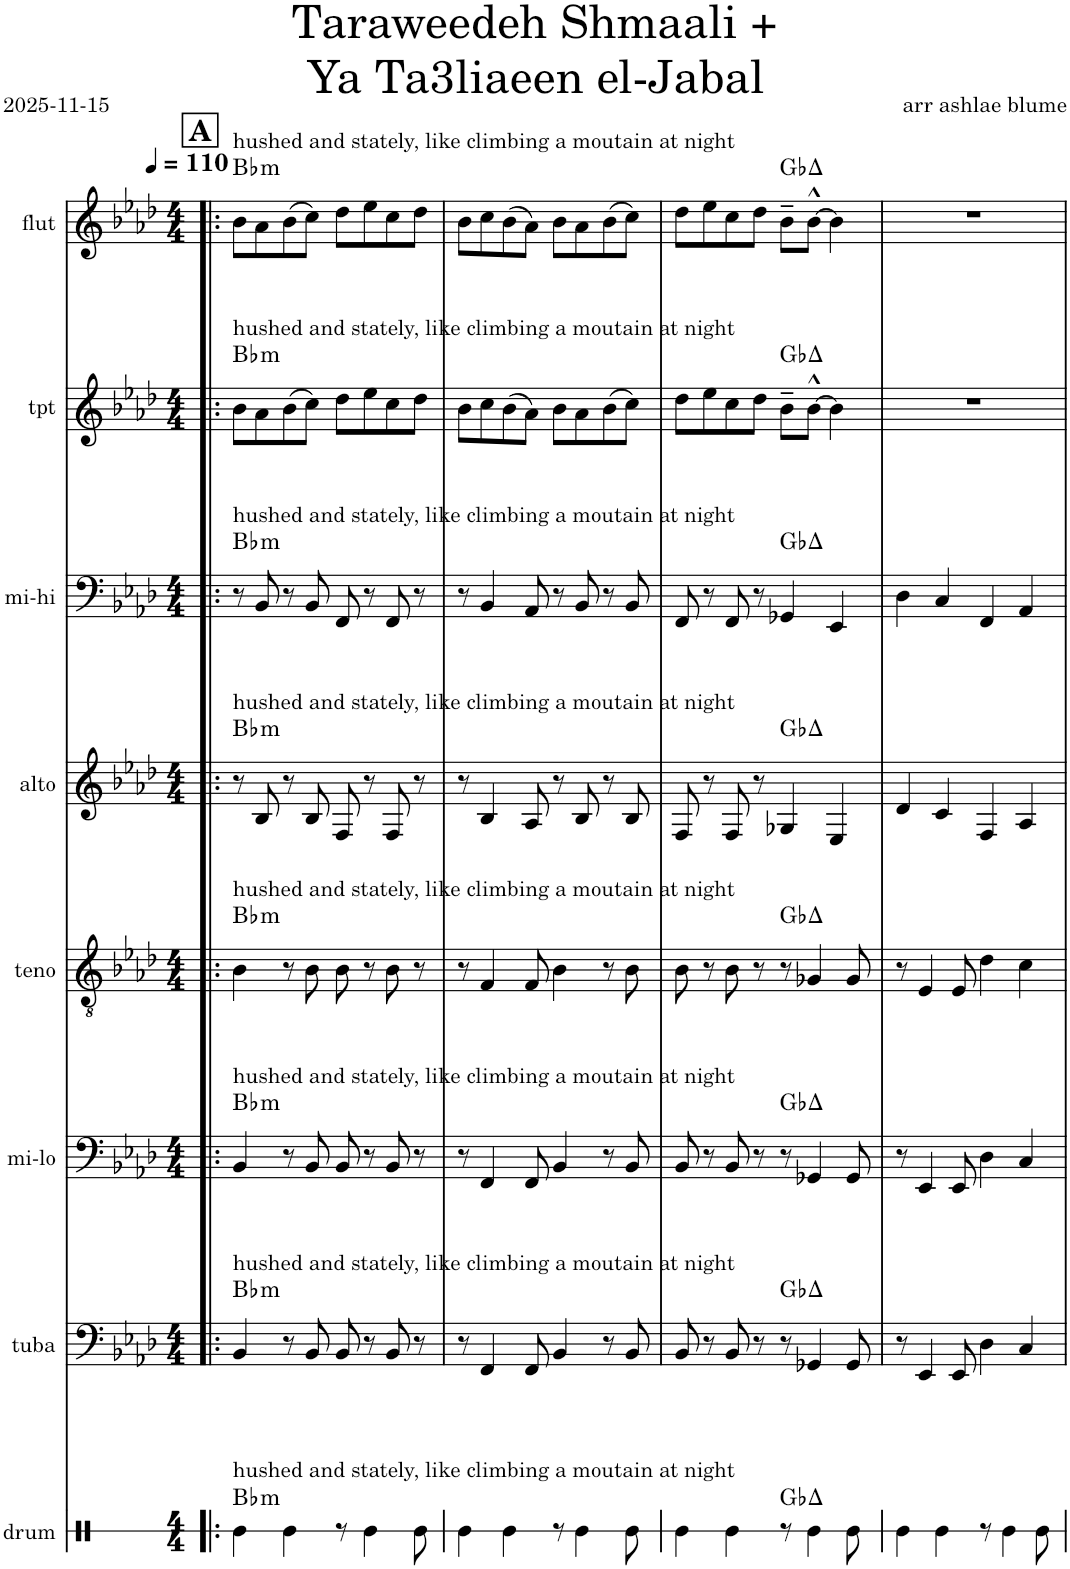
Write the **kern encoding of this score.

**kern	**harte	**kern	**harte	**kern	**harte	**kern	**harte	**kern	**harte	**kern	**harte	**kern	**harte	**kern	**harte
*part8	*part8	*part7	*part7	*part6	*part6	*part5	*part5	*part4	*part4	*part3	*part3	*part2	*part2	*part1	*part1
*staff8	*	*staff7	*	*staff6	*	*staff5	*	*staff4	*	*staff3	*	*staff2	*	*staff1	*
*I"drum	*	*I"tuba	*	*I"mi-lo	*	*I"teno	*	*I"alto	*	*I"mi-hi	*	*I"tpt	*	*I"flut	*
*I'drum	*	*I'tuba	*	*I'mi-lo	*	*I'teno	*	*I'alto	*	*I'mi-hi	*	*I'tpt	*	*I'flut	*
*stria1	*	*	*	*	*	*	*	*	*	*	*	*	*	*	*
*clefX	*	*clefF4	*	*clefF4	*	*clefGv2	*	*clefG2	*	*clefF4	*	*clefG2	*	*clefG2	*
*	*	*	*	*	*	*Trd8c14	*	*Trd5c9	*	*	*	*Trd1c2	*	*	*
*k[]	*	*k[b-e-a-d-]	*	*k[b-e-a-d-]	*	*k[b-e-a-d-]	*	*k[b-e-a-d-]	*	*k[b-e-a-d-]	*	*k[b-e-a-d-]	*	*k[b-e-a-d-]	*
*M4/4	*	*M4/4	*	*M4/4	*	*M4/4	*	*M4/4	*	*M4/4	*	*M4/4	*	*M4/4	*
*MM110	*	*MM110	*	*MM110	*	*MM110	*	*MM110	*	*MM110	*	*MM110	*	*MM110	*
!!LO:REH:place=s1:a:B:cj:fs=14:t=A
=1!|:	=1!|:	=1!|:	=1!|:	=1!|:	=1!|:	=1!|:	=1!|:	=1!|:	=1!|:	=1!|:	=1!|:	=1!|:	=1!|:	=1!|:	=1!|:
!	!	!	!	!	!	!	!	!	!	!	!	!	!	!LO:TX:a:t=hushed and stately, like climbing a moutain at night	!
!	!	!	!	!	!	!	!	!	!	!	!	!LO:TX:a:t=hushed and stately, like climbing a moutain at night	!	!	!
!	!	!	!	!	!	!	!	!	!	!LO:TX:a:t=hushed and stately, like climbing a moutain at night	!	!	!	!	!
!	!	!	!	!	!	!	!	!LO:TX:a:t=hushed and stately, like climbing a moutain at night	!	!	!	!	!	!	!
!	!	!	!	!	!	!LO:TX:a:t=hushed and stately, like climbing a moutain at night	!	!	!	!	!	!	!	!	!
!	!	!	!	!LO:TX:a:t=hushed and stately, like climbing a moutain at night	!	!	!	!	!	!	!	!	!	!	!
!	!	!LO:TX:a:t=hushed and stately, like climbing a moutain at night	!	!	!	!	!	!	!	!	!	!	!	!	!
!LO:TX:a:t=hushed and stately, like climbing a moutain at night	!LO:H:kt=m	!	!LO:H:kt=m	!	!LO:H:kt=m	!	!LO:H:kt=m	!	!LO:H:kt=m	!	!LO:H:kt=m	!	!LO:H:kt=m	!	!LO:H:kt=m
4Re\	Bb:min	4BB-/	Bb:min	4BB-/	Bb:min	4B-\	Bb:min	8r	Bb:min	8r	Bb:min	8b-\L	Bb:min	8b-\L	Bb:min
.	.	.	.	.	.	.	.	8B-/	.	8BB-/	.	8a-\	.	8a-\	.
4Re\	.	8r	.	8r	.	8r	.	8r	.	8r	.	(8b-\	.	(8b-\	.
.	.	8BB-/	.	8BB-/	.	8B-\	.	8B-/	.	8BB-/	.	8cc\J)	.	8cc\J)	.
8r	.	8BB-/	.	8BB-/	.	8B-\	.	8F/	.	8FF/	.	8dd-\L	.	8dd-\L	.
4Re\	.	8r	.	8r	.	8r	.	8r	.	8r	.	8ee-\	.	8ee-\	.
.	.	8BB-/	.	8BB-/	.	8B-\	.	8F/	.	8FF/	.	8cc\	.	8cc\	.
8Re\	.	8r	.	8r	.	8r	.	8r	.	8r	.	8dd-\J	.	8dd-\J	.
=2	=2	=2	=2	=2	=2	=2	=2	=2	=2	=2	=2	=2	=2	=2	=2
4Re\	.	8r	.	8r	.	8r	.	8r	.	8r	.	8b-\L	.	8b-\L	.
.	.	4FF/	.	4FF/	.	4F/	.	4B-/	.	4BB-/	.	8cc\	.	8cc\	.
4Re\	.	.	.	.	.	.	.	.	.	.	.	(8b-\	.	(8b-\	.
.	.	8FF/	.	8FF/	.	8F/	.	8A-/	.	8AA-/	.	8a-\J)	.	8a-\J)	.
8r	.	4BB-/	.	4BB-/	.	4B-\	.	8r	.	8r	.	8b-\L	.	8b-\L	.
4Re\	.	.	.	.	.	.	.	8B-/	.	8BB-/	.	8a-\	.	8a-\	.
.	.	8r	.	8r	.	8r	.	8r	.	8r	.	(8b-\	.	(8b-\	.
8Re\	.	8BB-/	.	8BB-/	.	8B-\	.	8B-/	.	8BB-/	.	8cc\J)	.	8cc\J)	.
=3	=3	=3	=3	=3	=3	=3	=3	=3	=3	=3	=3	=3	=3	=3	=3
4Re\	.	8BB-/	.	8BB-/	.	8B-\	.	8F/	.	8FF/	.	8dd-\L	.	8dd-\L	.
.	.	8r	.	8r	.	8r	.	8r	.	8r	.	8ee-\	.	8ee-\	.
4Re\	.	8BB-/	.	8BB-/	.	8B-\	.	8F/	.	8FF/	.	8cc\	.	8cc\	.
.	.	8r	.	8r	.	8r	.	8r	.	8r	.	8dd-\J	.	8dd-\J	.
8r	Gb:maj	8r	Gb:maj	8r	Gb:maj	8r	Gb:maj	4G-X/	Gb:maj	4GG-X/	Gb:maj	8b-~\L	Gb:maj	8b-~\L	Gb:maj
4Re\	.	4GG-X/	.	4GG-X/	.	4G-X/	.	.	.	.	.	[8b-^^\J	.	[8b-^^\J	.
.	.	.	.	.	.	.	.	4E-/	.	4EE-/	.	4b-\]	.	4b-\]	.
8Re\	.	8GG-/	.	8GG-/	.	8G-/	.	.	.	.	.	.	.	.	.
=4	=4	=4	=4	=4	=4	=4	=4	=4	=4	=4	=4	=4	=4	=4	=4
4Re\	.	8r	.	8r	.	8r	.	4d-/	.	4D-\	.	1r	.	1r	.
.	.	4EE-/	.	4EE-/	.	4E-/	.	.	.	.	.	.	.	.	.
4Re\	.	.	.	.	.	.	.	4c/	.	4C/	.	.	.	.	.
.	.	8EE-/	.	8EE-/	.	8E-/	.	.	.	.	.	.	.	.	.
8r	.	4D-\	.	4D-\	.	4d-\	.	4F/	.	4FF/	.	.	.	.	.
4Re\	.	.	.	.	.	.	.	.	.	.	.	.	.	.	.
.	.	4C/	.	4C/	.	4c\	.	4A-/	.	4AA-/	.	.	.	.	.
8Re\	.	.	.	.	.	.	.	.	.	.	.	.	.	.	.
=	=	=	=	=	=	=	=	=	=	=	=	=	=	=	=
*-	*-	*-	*-	*-	*-	*-	*-	*-	*-	*-	*-	*-	*-	*-	*-
